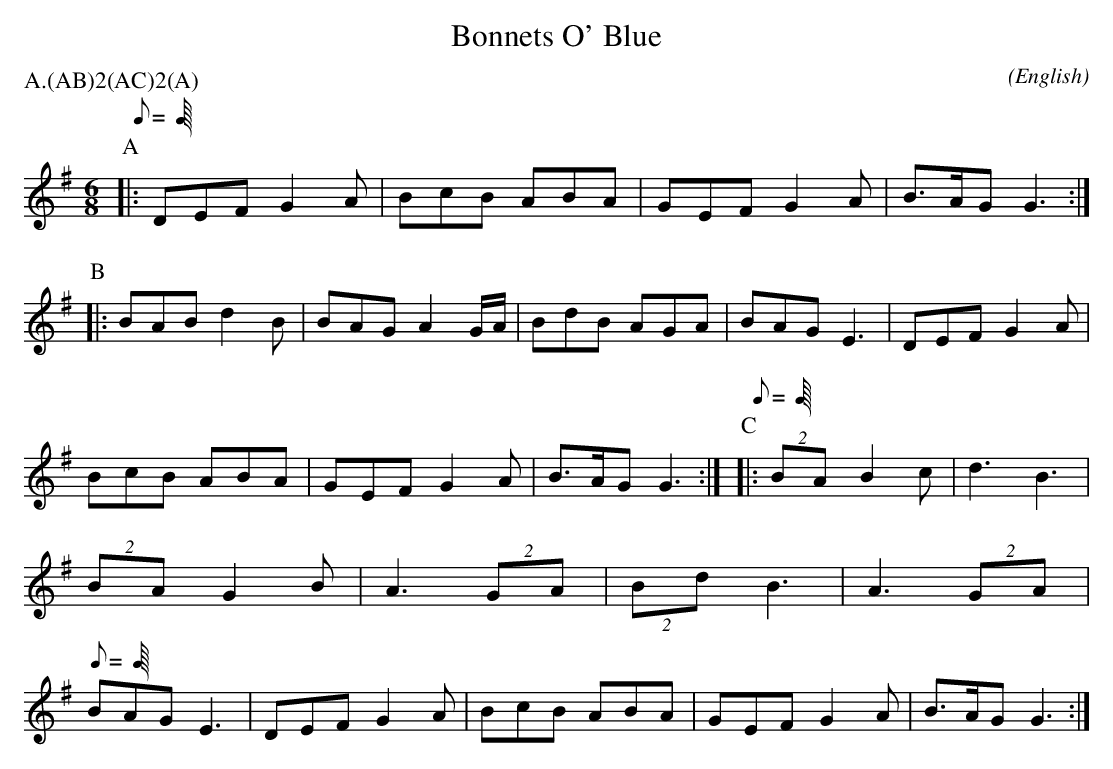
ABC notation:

X:1
T:Bonnets O' Blue
M:6/8
C:
O:English
P:A.(AB)2(AC)2(A)
L:1/8
K:G
Q:C3=96
P:A
|:DEF  G2 A|BcB ABA|GEF  G2 A|B>AG G3:|\
P:B
|:BAB  d2 B|BAG A2 G/2A/2|BdB  AGA|BAG  E3|\
DEF  G2 A|BcB ABA|GEF  G2 A|B>AG G3:|\
Q:C3=84
P:C
|:(2BA B2 c|d3  B3|(2BA G2 B|A3   (2GA|\
(2Bd B3|A3  (2GA|\
Q:C3=96
BAG  E3|\
DEF  G2 A|BcB ABA|GEF  G2 A|B>AG G3:|
